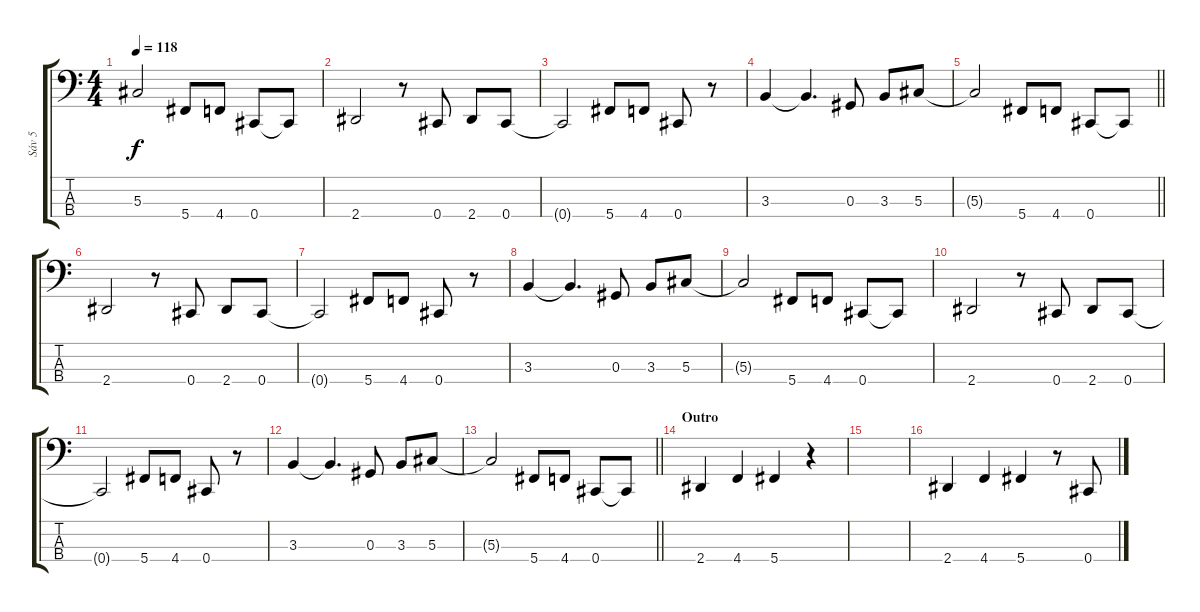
\track ("Sáv 5" "Sáv 5") {instrument electricbasspick}
\staff {score tabs}
\tuning (Gb2 Db2 Ab1 Db1) {hide}
\ts (4 4)
\tempo 118
\clef f4
\ks c
5.3{t}.2{dy f} 5.4.8 4.4.8 0.4.8 0.4{t}.8 |
2.4.2 r.8 0.4.8 2.4.8 0.4.8 |
0.4{t}.2 5.4.8 4.4.8 0.4.8 r.8 |
3.3.4 3.3{t}.4{d} 0.3.8 3.3.8 5.3.8 |
\barLineRight lightlight
5.3{t}.2 5.4.8 4.4.8 0.4.8 0.4{t}.8 |
2.4.2 r.8 0.4.8 2.4.8 0.4.8 |
0.4{t}.2 5.4.8 4.4.8 0.4.8 r.8 |
3.3.4 3.3{t}.4{d} 0.3.8 3.3.8 5.3.8 |
5.3{t}.2 5.4.8 4.4.8 0.4.8 0.4{t}.8 |
2.4.2 r.8 0.4.8 2.4.8 0.4.8 |
0.4{t}.2 5.4.8 4.4.8 0.4.8 r.8 |
3.3.4 3.3{t}.4{d} 0.3.8 3.3.8 5.3.8 |
\barLineRight lightlight
5.3{t}.2 5.4.8 4.4.8 0.4.8 0.4{t}.8 |
\section ("" "Outro")
2.4.4 4.4.4 5.4.4 r.4 |
|
2.4.4 4.4.4 5.4.4 r.8 0.4.8
